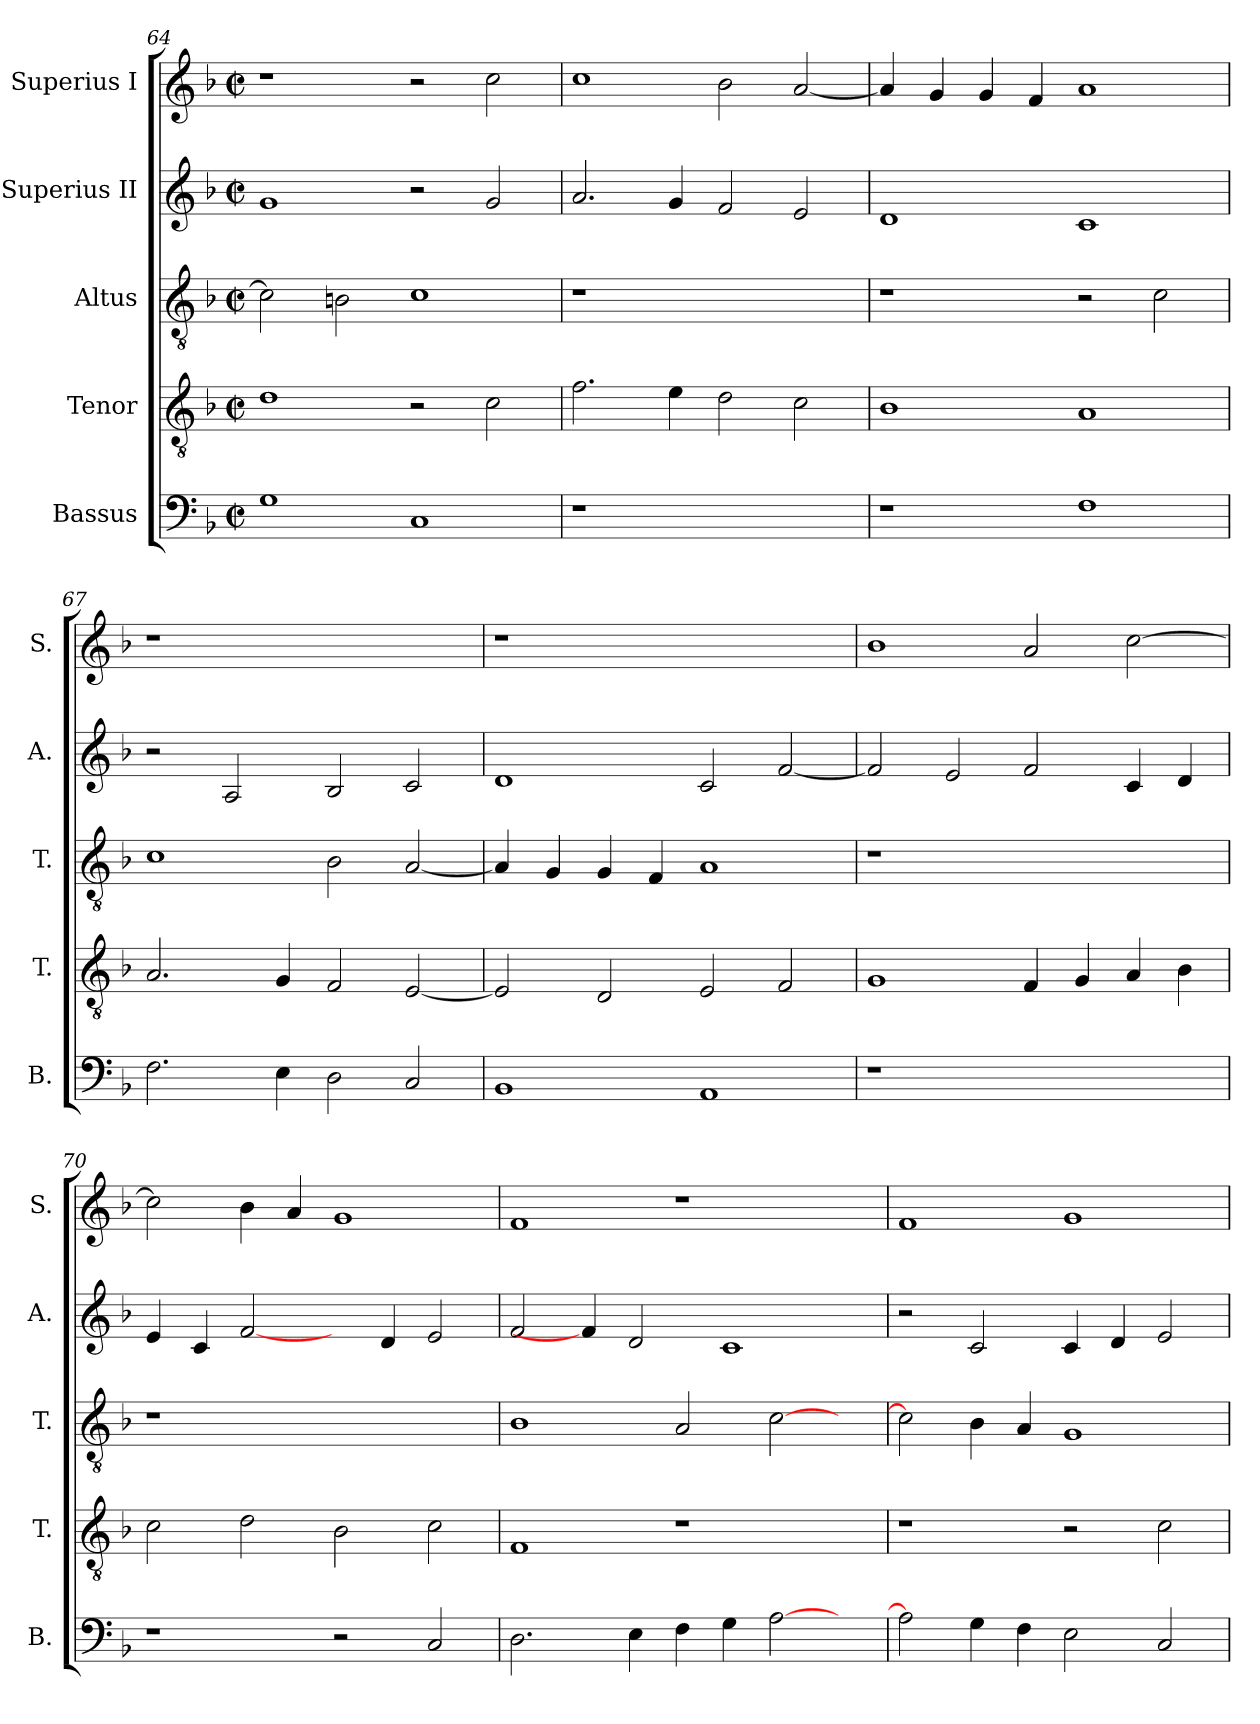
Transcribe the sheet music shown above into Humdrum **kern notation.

**kern	**kern	**kern	**kern	**kern
*part5	*part4	*part3	*part2	*part1
*staff5	*staff4	*staff3	*staff2	*staff1
*I"Bassus	*I"Tenor	*I"Altus	*I"Superius II	*I"Superius I
*I'B.	*I'T.	*I'T.	*I'A.	*I'S.
*clefF4	*clefGv2	*clefGv2	*clefG2	*clefG2
*	*ITrd7c12	*ITrd7c12	*	*
*k[b-]	*k[b-]	*k[b-]	*k[b-]	*k[b-]
*F:	*F:	*F:	*F:	*F:
*M2/2	*M2/2	*M2/2	*M2/2	*M2/2
*met(c|)	*met(c|)	*met(c|)	*met(c|)	*met(c|)
=64	=64	=64	=64	=64
1Gi	1Di	2Ci\]	1gi	1r
.	.	2BBni\	.	.
1Ci	2r	1Ci	2r	2r
.	2Ci\	.	2gi/	2cci\
=65	=65	=65	=65	=65
!LO:N:vis=1	!	!LO:N:vis=1	!	!
1r	2.Fi\	1r	2.ai/	1cci
.	4Ei\	.	4gi/	.
1ryy	2Di\	1ryy	2fi/	2b-i\
.	2Ci\	.	2ei/	[<2ai/
=66	=66	=66	=66	=66
1r	1BB-i	1r	1di	4ai/]
.	.	.	.	4gi/
.	.	.	.	4gi/
.	.	.	.	4fi/
1Fi	1AAi	2r	1ci	1ai
.	.	2Ci\	.	.
=67	=67	=67	=67	=67
!	!	!	!	!LO:N:vis=1
2.Fi\	2.AAi/	1Ci	2r	1r
.	.	.	2Ai/	.
4Ei\	4GGi/	.	.	.
2Di\	2FFi/	2BB-i\	2B-i/	1ryy
2Ci/	[<2EEi/	[<2AAi/	2ci/	.
!!LO:PB:g=z
=68	=68	=68	=68	=68
!	!	!	!	!LO:N:vis=1
1BB-i	2EEi/]	4AAi/]	1di	1r
.	.	4GGi/	.	.
.	2DDi/	4GGi/	.	.
.	.	4FFi/	.	.
1AAi	2EEi/	1AAi	2ci/	1ryy
.	2FFi/	.	[<2fi/	.
=69	=69	=69	=69	=69
!LO:N:vis=1	!	!LO:N:vis=1	!	!
1r	1GGi	1r	2fi/]	1b-i
.	.	.	2ei/	.
1ryy	4FFi/	1ryy	2fi/	2ai/
.	4GGi/	.	.	.
.	4AAi/	.	4ci/	[>2cci\
.	4BB-i\	.	4di/	.
=70	=70	=70	=70	=70
!	!	!LO:N:vis=1	!	!
1r	2Ci\	1r	4ei/	2cci\]
.	.	.	4ci/	.
.	2Di\	.	[2fi/	4b-i\
.	.	.	.	4ai/
2r	2BB-i\	1ryy	4ryy	1gi
.	.	.	4di/	.
2Ci/	2Ci\	.	2ei/	.
=71	=71	=71	=71	=71
2.Di\	1FFi	1BB-i	2fi/	1fi
.	.	.	4fi/]	.
4Ei\	.	.	2di/	.
4Fi\	1r	2AAi/	.	1r
4Gi\	.	.	1ci	.
[>2Ai\	.	[>2Ci\	.	.
4ryy	4ryy	4ryy	.	4ryy
!!LO:LB:g=z
=72	=72	=72	=72	=72
2Ai\]	1r	2Ci\]	2r	1fi
4Gi\	.	4BB-i\	2ci/	.
4Fi\	.	4AAi/	.	.
2Ei\	2r	1GGi	4ci/	1gi
.	.	.	4di/	.
2Ci/	2Ci\	.	2ei/	.
=	=	=	=	=
*-	*-	*-	*-	*-
